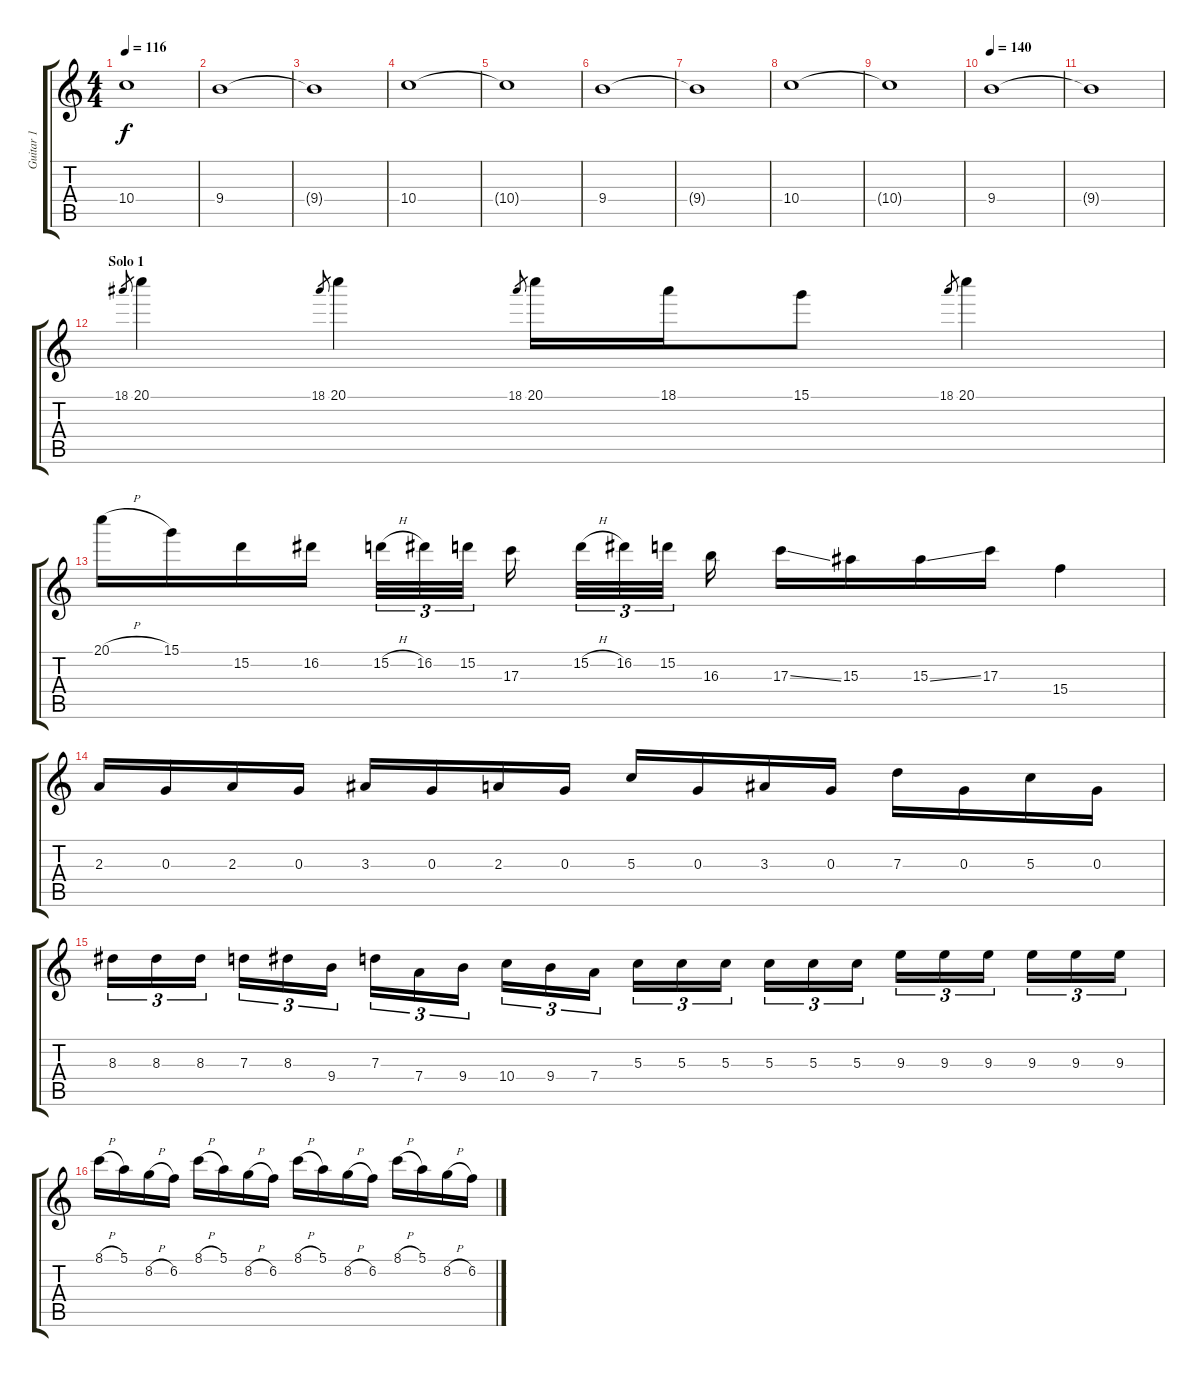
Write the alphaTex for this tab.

\track ("Guitar 1" "Guitar 1") {instrument distortionguitar}
\staff {score tabs}
\tuning (E4 B3 G3 D3 A2 E2) {hide}
\ts (4 4)
\tempo 116
\clef g2
\ks c
10.4{t}.1{dy f} |
9.4.1 |
9.4{t}.1 |
10.4.1 |
10.4{t}.1 |
9.4.1 |
9.4{t}.1 |
10.4.1 |
10.4{t}.1 |
\tempo 140
9.4.1 |
9.4{t}.1 |
\section ("" "Solo 1")
18.1.8{gr} 20.1.4{volume 15} 18.1.8{gr} 20.1.4 18.1.8{gr} 20.1.16 18.1.16 15.1.8 18.1.8{gr} 20.1.4 |
20.1{h}.16 15.1.16 15.2.16 16.2.16 15.2{h}.32{tu (3 2)} 16.2.32{tu (3 2)} 15.2.32{tu (3 2)} 17.3.16 15.2{h}.32{tu (3 2)} 16.2.32{tu (3 2)} 15.2.32{tu (3 2)} 16.3.16 17.3{ss}.16 15.3.16 15.3{ss}.16 17.3.16 15.4.4 |
2.3.16 0.3.16 2.3.16 0.3.16 3.3.16 0.3.16 2.3.16 0.3.16 5.3.16 0.3.16 3.3.16 0.3.16 7.3.16 0.3.16 5.3.16 0.3.16 |
8.3.16{tu (3 2)} 8.3.16{tu (3 2)} 8.3.16{tu (3 2)} 7.3.16{tu (3 2)} 8.3.16{tu (3 2)} 9.4.16{tu (3 2)} 7.3.16{tu (3 2)} 7.4.16{tu (3 2)} 9.4.16{tu (3 2)} 10.4.16{tu (3 2)} 9.4.16{tu (3 2)} 7.4.16{tu (3 2)} 5.3.16{tu (3 2)} 5.3.16{tu (3 2)} 5.3.16{tu (3 2)} 5.3.16{tu (3 2)} 5.3.16{tu (3 2)} 5.3.16{tu (3 2)} 9.3.16{tu (3 2)} 9.3.16{tu (3 2)} 9.3.16{tu (3 2)} 9.3.16{tu (3 2)} 9.3.16{tu (3 2)} 9.3.16{tu (3 2)} |
8.1{h}.16 5.1.16 8.2{h}.16 6.2.16 8.1{h}.16 5.1.16 8.2{h}.16 6.2.16 8.1{h}.16 5.1.16 8.2{h}.16 6.2.16 8.1{h}.16 5.1.16 8.2{h}.16 6.2.16
